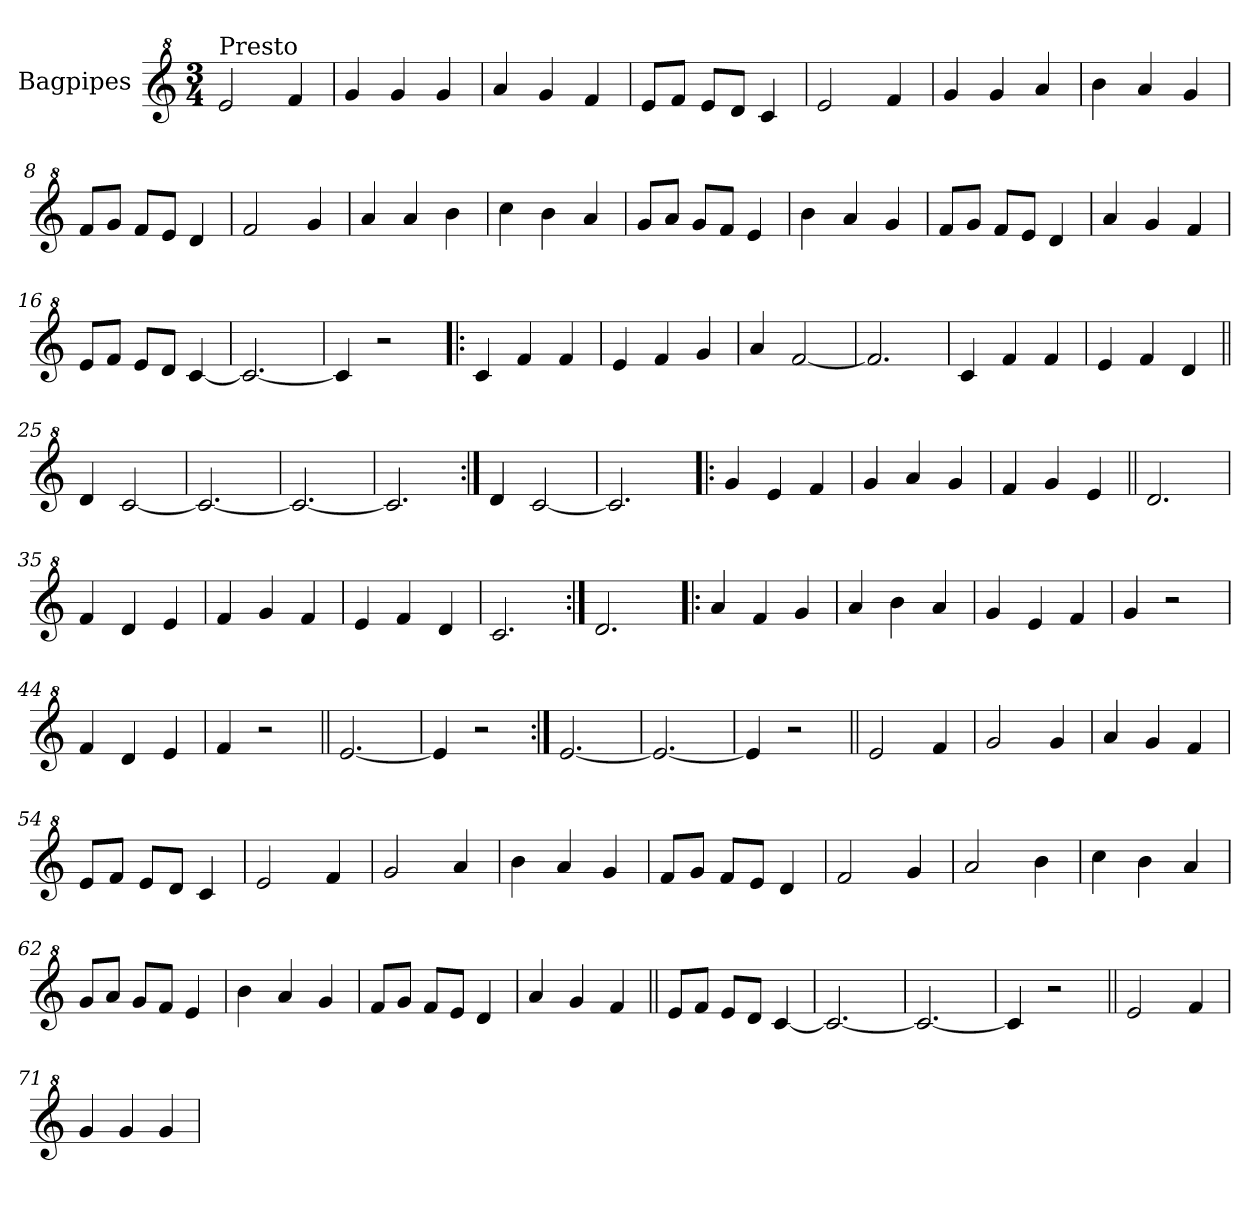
**kern
*part1
*staff1
*I"Bagpipes
*I'Bag
*clefG^2
*k[]
*C:
*M3/4
=1
!LO:TX:a:t=Presto
2ee/
4ff/
=2
4gg/
4gg/
4gg/
=3
4aa/
4gg/
4ff/
=4
8ee/L
8ff/J
8ee/L
8dd/J
4cc/
=5
2ee/
4ff/
=6
4gg/
4gg/
4aa/
=7
4bb\
4aa/
4gg/
=8
8ff/L
8gg/J
8ff/L
8ee/J
4dd/
=9
2ff/
4gg/
=10
4aa/
4aa/
4bb\
=11
4ccc\
4bb\
4aa/
=12
8gg/L
8aa/J
8gg/L
8ff/J
4ee/
!!LO:LB:g=z
=13
4bb\
4aa/
4gg/
=14
8ff/L
8gg/J
8ff/L
8ee/J
4dd/
=15
4aa/
4gg/
4ff/
=16
8ee/L
8ff/J
8ee/L
8dd/J
[4cc/
=17
2.cc/_
=18
4cc/]
2r
=19!|:
4cc/
4ff/
4ff/
=20
4ee/
4ff/
4gg/
=21
4aa/
[2ff/
=22
2.ff/]
=23
4cc/
4ff/
4ff/
=24
4ee/
4ff/
4dd/
=25||
4dd/
[2cc/
!!LO:LB:g=z
=26
2.cc/_
=27
2.cc/_
=28
2.cc/]
=29:|!
4dd/
[2cc/
=30
2.cc/]
=31!|:
4gg/
4ee/
4ff/
=32
4gg/
4aa/
4gg/
=33
4ff/
4gg/
4ee/
=34||
2.dd/
=35
4ff/
4dd/
4ee/
=36
4ff/
4gg/
4ff/
=37
4ee/
4ff/
4dd/
=38
2.cc/
=39:|!
2.dd/
=40!|:
4aa/
4ff/
4gg/
!!LO:LB:g=z
=41
4aa/
4bb\
4aa/
=42
4gg/
4ee/
4ff/
=43
4gg/
2r
=44
4ff/
4dd/
4ee/
=45
4ff/
2r
=46||
[2.ee/
=47
4ee/]
2r
=48:|!
[2.ee/
=49
2.ee/_
=50
4ee/]
2r
=51||
2ee/
4ff/
=52
2gg/
4gg/
=53
4aa/
4gg/
4ff/
=54
8ee/L
8ff/J
8ee/L
8dd/J
4cc/
=55
2ee/
4ff/
!!LO:LB:g=z
=56
2gg/
4aa/
=57
4bb\
4aa/
4gg/
=58
8ff/L
8gg/J
8ff/L
8ee/J
4dd/
=59
2ff/
4gg/
=60
2aa/
4bb\
=61
4ccc\
4bb\
4aa/
=62
8gg/L
8aa/J
8gg/L
8ff/J
4ee/
=63
4bb\
4aa/
4gg/
=64
8ff/L
8gg/J
8ff/L
8ee/J
4dd/
=65
4aa/
4gg/
4ff/
=66||
8ee/L
8ff/J
8ee/L
8dd/J
[4cc/
=67
2.cc/_
!!LO:LB:g=z
=68
2.cc/_
=69
4cc/]
2r
=70||
2ee/
4ff/
=71
4gg/
4gg/
4gg/
=
*-
